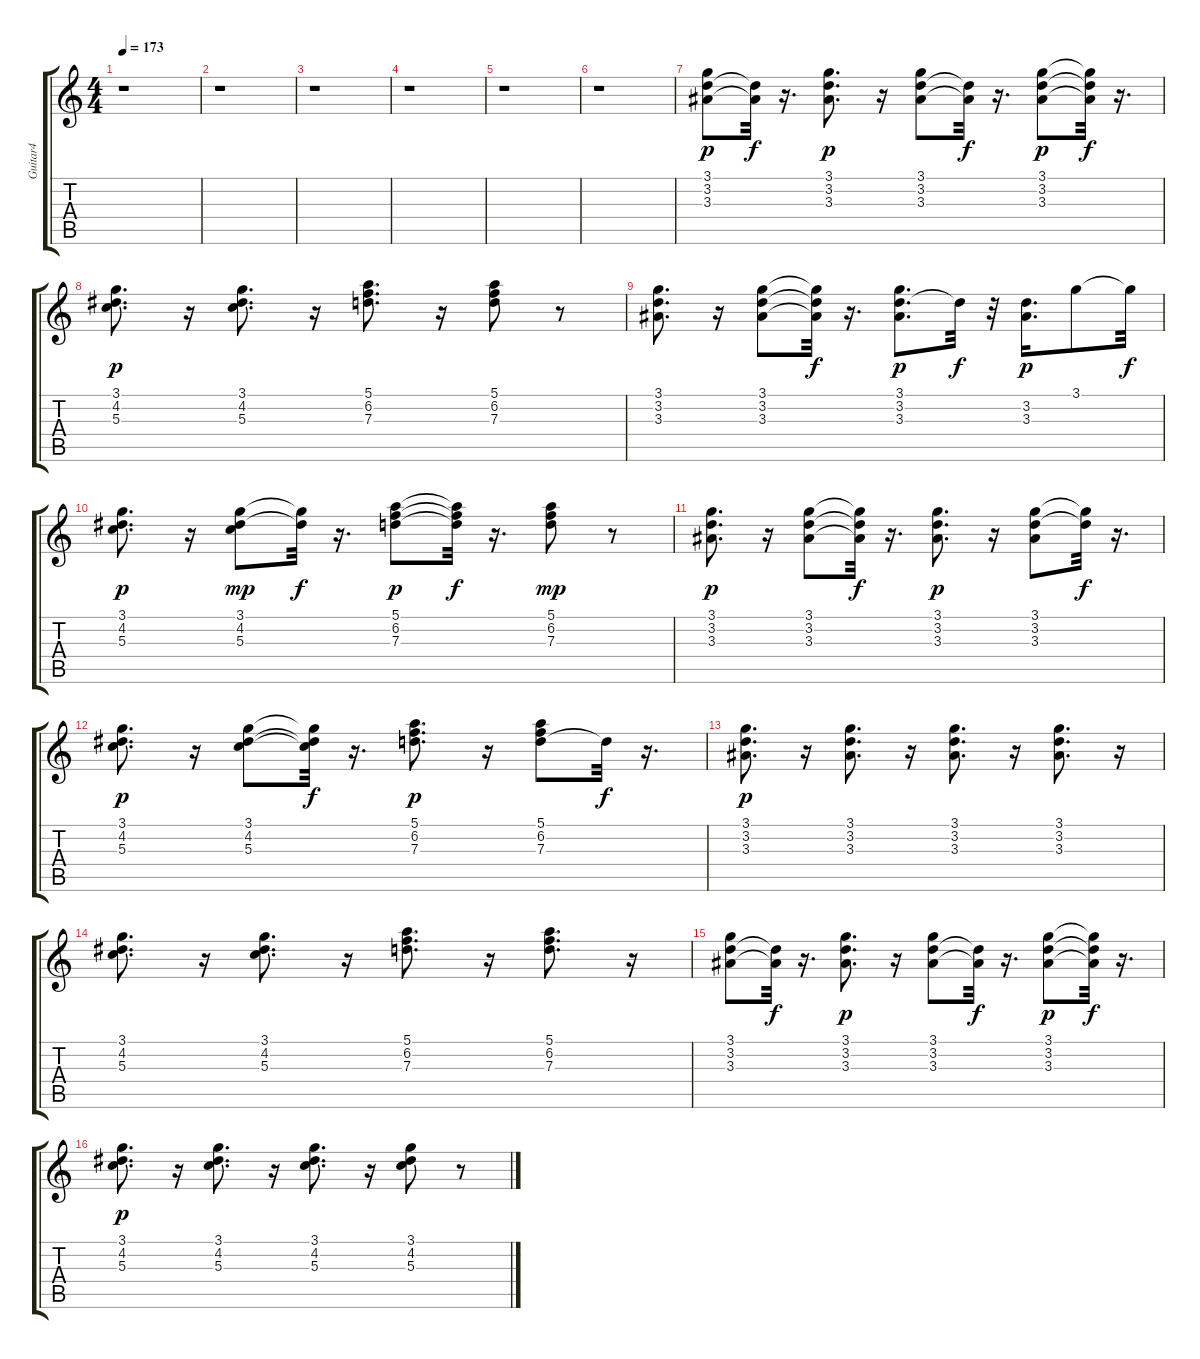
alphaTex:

\track ("Guitar4" "Guitar4") {instrument distortionguitar}
\staff {score tabs}
\tuning (E4 B3 G3 D3 A2 E2) {hide}
\ts (4 4)
\tempo 173
\clef g2
\ks c
r.1{dy f} |
r.1 |
r.1 |
r.1 |
r.1 |
r.1 |
(3.1 3.2 3.3).8{dy p} (3.2{t} 3.3{t}).32{dy f} r.16{d} (3.1 3.2 3.3).8{d dy p} r.16 (3.1 3.2 3.3).8 (3.2{t} 3.3{t}).32{dy f} r.16{d} (3.1 3.2 3.3).8{dy p} (3.1{t} 3.2{t} 3.3{t}).32{dy f} r.16{d} |
(3.1 4.2 5.3).8{d dy p} r.16 (3.1 4.2 5.3).8{d} r.16 (5.1 6.2 7.3).8{d} r.16 (5.1 6.2 7.3).8 r.8 |
(3.1 3.2 3.3).8{d} r.16 (3.1 3.2 3.3).8 (3.1{t} 3.2{t} 3.3{t}).32{dy f} r.16{d} (3.1 3.2 3.3).8{d dy p} 3.2{t}.32{dy f} r.32 (3.2 3.3).16{d dy p} 3.1.8 3.1{t}.32{dy f} |
(3.1 4.2 5.3).8{d dy p} r.16 (3.1 4.2 5.3).8{dy mp} (3.1{t} 4.2{t}).32{dy f} r.16{d} (5.1 6.2 7.3).8{dy p} (5.1{t} 6.2{t} 7.3{t}).32{dy f} r.16{d} (5.1 6.2 7.3).8{dy mp} r.8 |
(3.1 3.2 3.3).8{d dy p} r.16 (3.1 3.2 3.3).8 (3.1{t} 3.2{t} 3.3{t}).32{dy f} r.16{d} (3.1 3.2 3.3).8{d dy p} r.16 (3.1 3.2 3.3).8 (3.1{t} 3.2{t}).32{dy f} r.16{d} |
(3.1 4.2 5.3).8{d dy p} r.16 (3.1 4.2 5.3).8 (3.1{t} 4.2{t} 5.3{t}).32{dy f} r.16{d} (5.1 6.2 7.3).8{d dy p} r.16 (5.1 6.2 7.3).8 7.3{t}.32{dy f} r.16{d} |
(3.1 3.2 3.3).8{d dy p} r.16 (3.1 3.2 3.3).8{d} r.16 (3.1 3.2 3.3).8{d} r.16 (3.1 3.2 3.3).8{d} r.16 |
(3.1 4.2 5.3).8{d} r.16 (3.1 4.2 5.3).8{d} r.16 (5.1 6.2 7.3).8{d} r.16 (5.1 6.2 7.3).8{d} r.16 |
(3.1 3.2 3.3).8 (3.2{t} 3.3{t}).32{dy f} r.16{d} (3.1 3.2 3.3).8{d dy p} r.16 (3.1 3.2 3.3).8 (3.2{t} 3.3{t}).32{dy f} r.16{d} (3.1 3.2 3.3).8{dy p} (3.1{t} 3.2{t} 3.3{t}).32{dy f} r.16{d} |
(3.1 4.2 5.3).8{d dy p} r.16 (3.1 4.2 5.3).8{d} r.16 (3.1 4.2 5.3).8{d} r.16 (3.1 4.2 5.3).8 r.8
